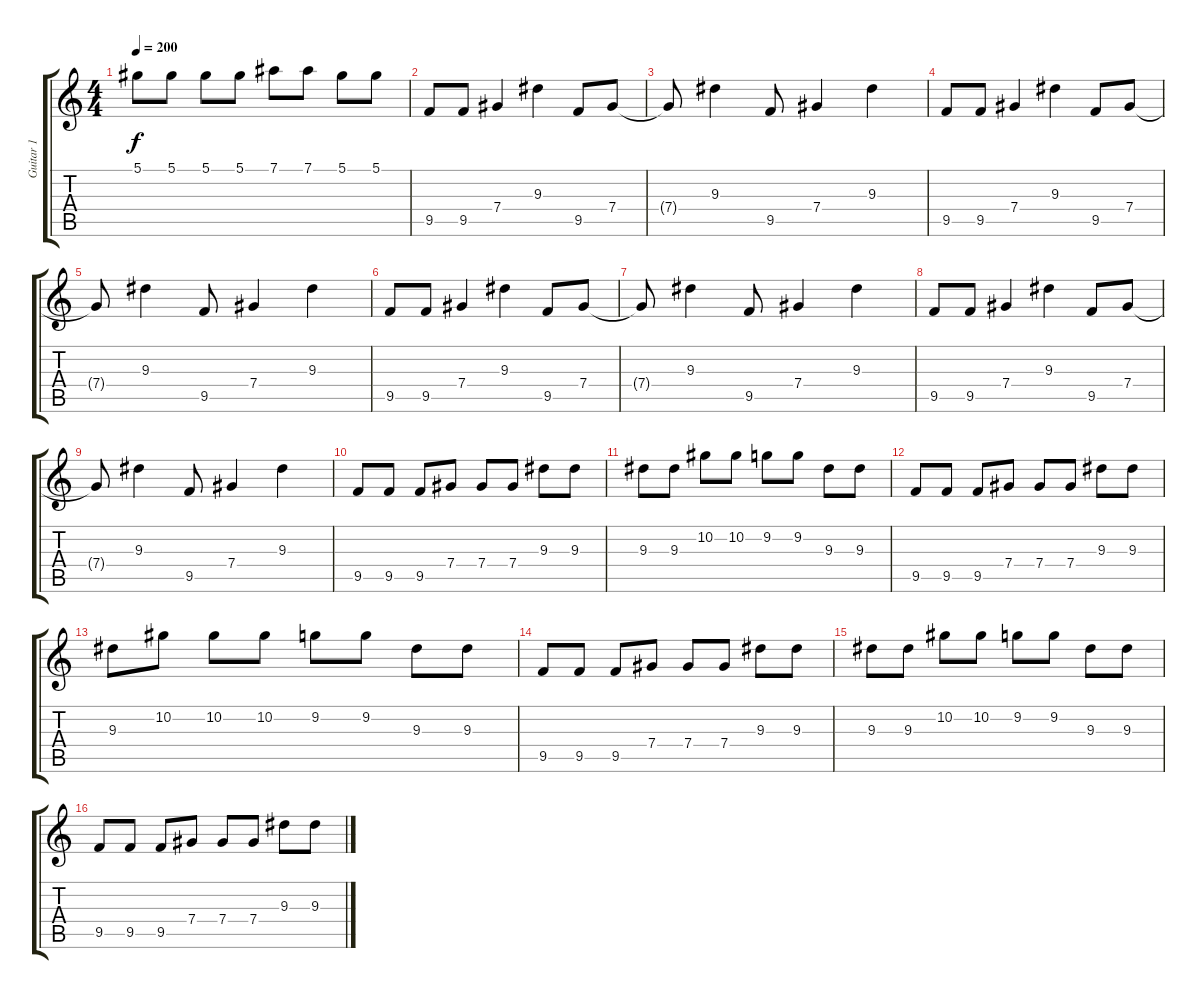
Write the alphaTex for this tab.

\track ("Guitar 1" "Guitar 1") {instrument distortionguitar}
\staff {score tabs}
\tuning (Eb4 Bb3 Gb3 Db3 Ab2 Db2) {hide}
\ts (4 4)
\tempo 200
\clef g2
\ks c
5.1.8{dy f} 5.1.8 5.1.8 5.1.8 7.1.8 7.1.8 5.1.8 5.1.8 |
9.5.8 9.5.8 7.4.4 9.3.4 9.5.8 7.4.8 |
7.4{t}.8 9.3.4 9.5.8 7.4.4 9.3.4 |
9.5.8 9.5.8 7.4.4 9.3.4 9.5.8 7.4.8 |
7.4{t}.8 9.3.4 9.5.8 7.4.4 9.3.4 |
9.5.8 9.5.8 7.4.4 9.3.4 9.5.8 7.4.8 |
7.4{t}.8 9.3.4 9.5.8 7.4.4 9.3.4 |
9.5.8 9.5.8 7.4.4 9.3.4 9.5.8 7.4.8 |
7.4{t}.8 9.3.4 9.5.8 7.4.4 9.3.4 |
9.5.8 9.5.8 9.5.8 7.4.8 7.4.8 7.4.8 9.3.8 9.3.8 |
9.3.8 9.3.8 10.2.8 10.2.8 9.2.8 9.2.8 9.3.8 9.3.8 |
9.5.8 9.5.8 9.5.8 7.4.8 7.4.8 7.4.8 9.3.8 9.3.8 |
9.3.8 10.2.8 10.2.8 10.2.8 9.2.8 9.2.8 9.3.8 9.3.8 |
9.5.8 9.5.8 9.5.8 7.4.8 7.4.8 7.4.8 9.3.8 9.3.8 |
9.3.8 9.3.8 10.2.8 10.2.8 9.2.8 9.2.8 9.3.8 9.3.8 |
9.5.8 9.5.8 9.5.8 7.4.8 7.4.8 7.4.8 9.3.8 9.3.8
